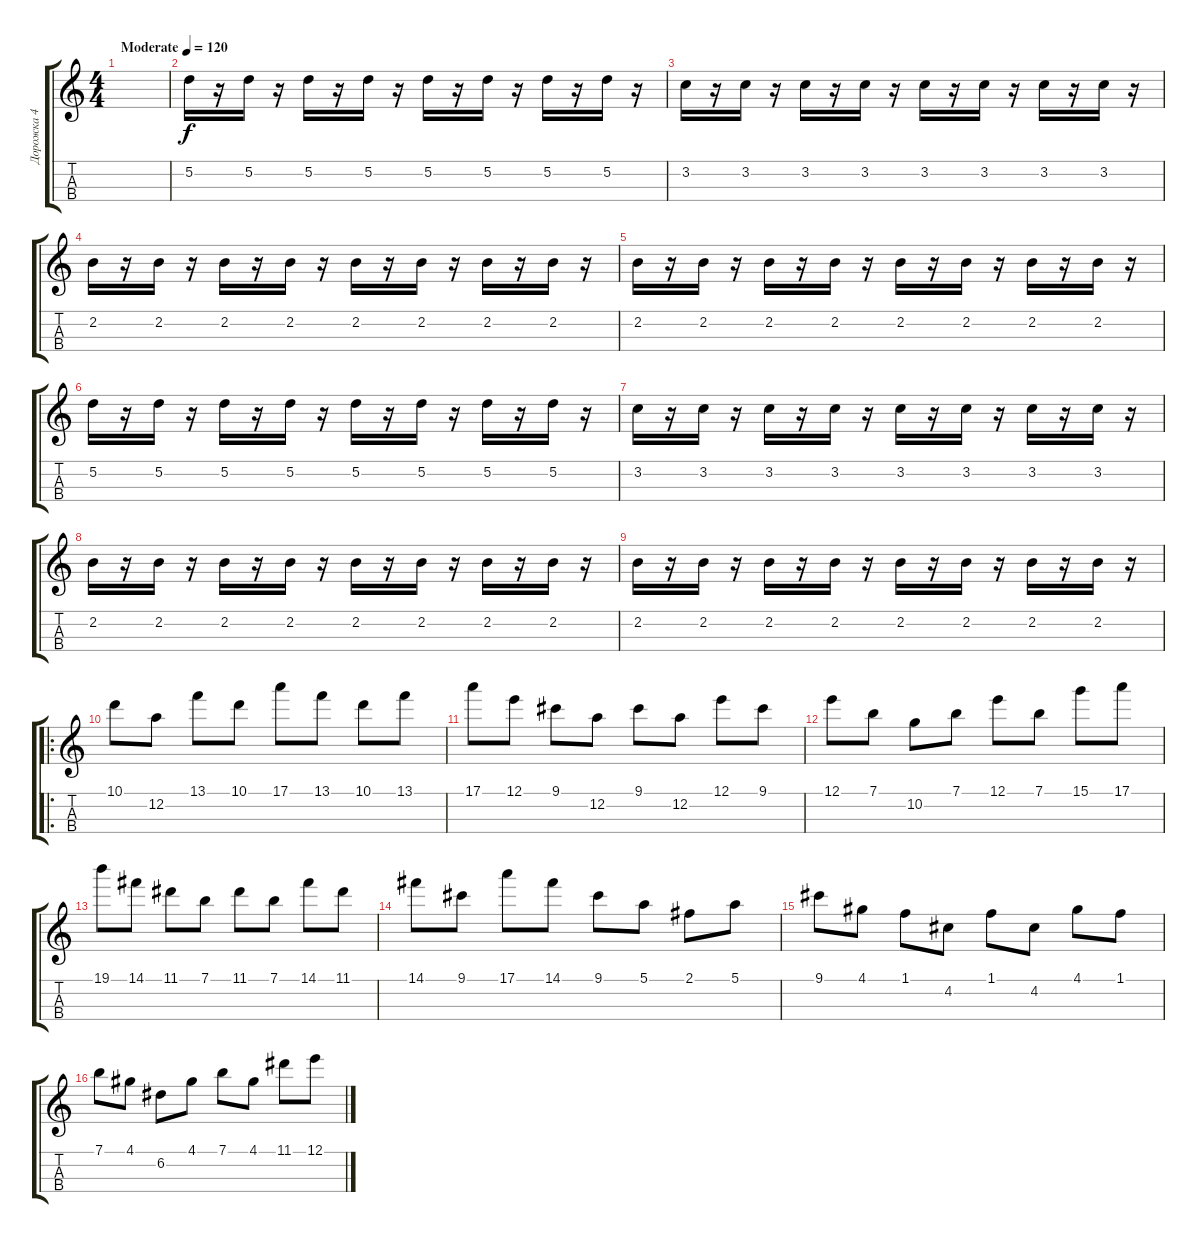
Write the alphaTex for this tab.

\track ("Дорожка 4" "Дорожка 4") {solo instrument violin}
\staff {score tabs}
\tuning (E5 A4 D4 G3) {hide}
\ts (4 4)
\tempo (120 "Moderate")
\clef g2
\ks c
|
5.2.16 r.16 5.2.16 r.16 5.2.16 r.16 5.2.16 r.16 5.2.16 r.16 5.2.16 r.16 5.2.16 r.16 5.2.16 r.16 |
3.2.16 r.16 3.2.16 r.16 3.2.16 r.16 3.2.16 r.16 3.2.16 r.16 3.2.16 r.16 3.2.16 r.16 3.2.16 r.16 |
2.2.16 r.16 2.2.16 r.16 2.2.16 r.16 2.2.16 r.16 2.2.16 r.16 2.2.16 r.16 2.2.16 r.16 2.2.16 r.16 |
2.2.16 r.16 2.2.16 r.16 2.2.16 r.16 2.2.16 r.16 2.2.16 r.16 2.2.16 r.16 2.2.16 r.16 2.2.16 r.16 |
5.2.16 r.16 5.2.16 r.16 5.2.16 r.16 5.2.16 r.16 5.2.16 r.16 5.2.16 r.16 5.2.16 r.16 5.2.16 r.16 |
3.2.16 r.16 3.2.16 r.16 3.2.16 r.16 3.2.16 r.16 3.2.16 r.16 3.2.16 r.16 3.2.16 r.16 3.2.16 r.16 |
2.2.16 r.16 2.2.16 r.16 2.2.16 r.16 2.2.16 r.16 2.2.16 r.16 2.2.16 r.16 2.2.16 r.16 2.2.16 r.16 |
2.2.16 r.16 2.2.16 r.16 2.2.16 r.16 2.2.16 r.16 2.2.16 r.16 2.2.16 r.16 2.2.16 r.16 2.2.16 r.16 |
\ro
10.1.8 12.2.8 13.1.8 10.1.8 17.1.8 13.1.8 10.1.8 13.1.8 |
17.1.8 12.1.8 9.1.8 12.2.8 9.1.8 12.2.8 12.1.8 9.1.8 |
12.1.8 7.1.8 10.2.8 7.1.8 12.1.8 7.1.8 15.1.8 17.1.8 |
19.1.8 14.1.8 11.1.8 7.1.8 11.1.8 7.1.8 14.1.8 11.1.8 |
14.1.8 9.1.8 17.1.8 14.1.8 9.1.8 5.1.8 2.1.8 5.1.8 |
9.1.8 4.1.8 1.1.8 4.2.8 1.1.8 4.2.8 4.1.8 1.1.8 |
7.1.8 4.1.8 6.2.8 4.1.8 7.1.8 4.1.8 11.1.8 12.1.8
